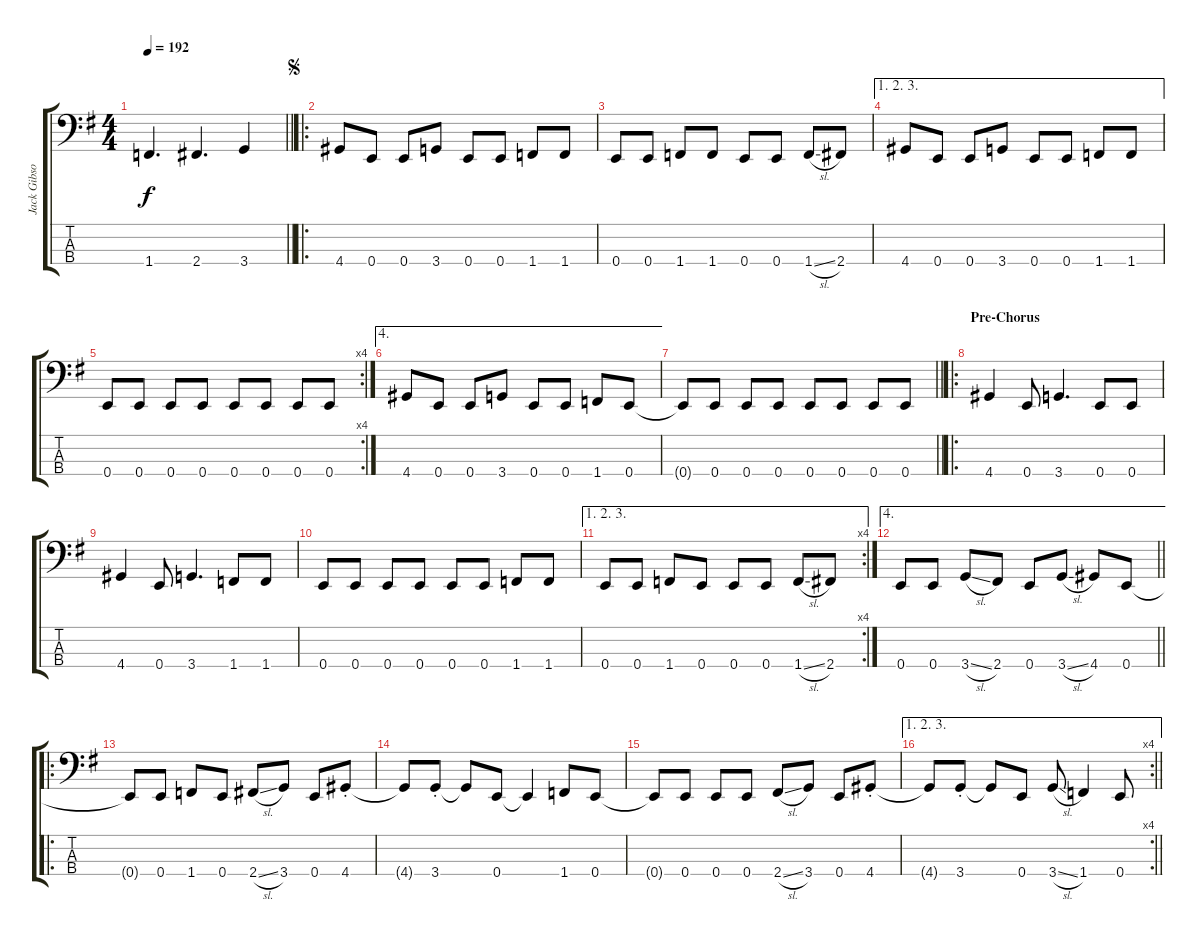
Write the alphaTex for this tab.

\track ("Jack Gibson" "Jack Gibso") {instrument electricbasspick}
\staff {score tabs}
\tuning (G2 D2 A1 E1) {hide}
\ts (4 4)
\tempo 192
\clef f4
\barLineRight lightlight
\ks g
1.4.4{d dy f} 2.4.4{d} 3.4.4 |
\ro
\jump segno
4.4.8 0.4.8 0.4.8 3.4.8 0.4.8 0.4.8 1.4.8 1.4.8 |
0.4.8 0.4.8 1.4.8 1.4.8 0.4.8 0.4.8 1.4{sl}.8 2.4.8 |
\ae (1 2 3)
4.4.8 0.4.8 0.4.8 3.4.8 0.4.8 0.4.8 1.4.8 1.4.8 |
\rc 4
0.4.8 0.4.8 0.4.8 0.4.8 0.4.8 0.4.8 0.4.8 0.4.8 |
\ae 4
4.4.8 0.4.8 0.4.8 3.4.8 0.4.8 0.4.8 1.4.8 0.4.8 |
\barLineRight lightlight
0.4{t}.8 0.4.8 0.4.8 0.4.8 0.4.8 0.4.8 0.4.8 0.4.8 |
\ro
\section ("" "Pre-Chorus")
4.4.4 0.4.8 3.4.4{d} 0.4.8 0.4.8 |
4.4.4 0.4.8 3.4.4{d} 1.4.8 1.4.8 |
0.4.8 0.4.8 0.4.8 0.4.8 0.4.8 0.4.8 1.4.8 1.4.8 |
\ae (1 2 3)
\rc 4
0.4.8 0.4.8 1.4.8 0.4.8 0.4.8 0.4.8 1.4{sl}.8 2.4.8 |
\ae 4
\barLineRight lightlight
0.4.8 0.4.8 3.4{sl}.8 2.4.8 0.4.8 3.4{sl}.8 4.4.8 0.4.8 |
\ro
0.4{t}.8 0.4.8 1.4.8 0.4.8 2.4{sl}.8 3.4.8 0.4.8 4.4{st}.8 |
4.4{t}.8 3.4{st}.8 3.4{t}.8 0.4.8 0.4{t}.4 1.4.8 0.4.8 |
0.4{t}.8 0.4.8 0.4.8 0.4.8 2.4{sl}.8 3.4.8 0.4.8 4.4{st}.8 |
\ae (1 2 3)
\rc 4
\barLineRight lightlight
4.4{t}.8 3.4{st}.8 3.4{t}.8 0.4.8 3.4{sl}.8 1.4.4 0.4.8
